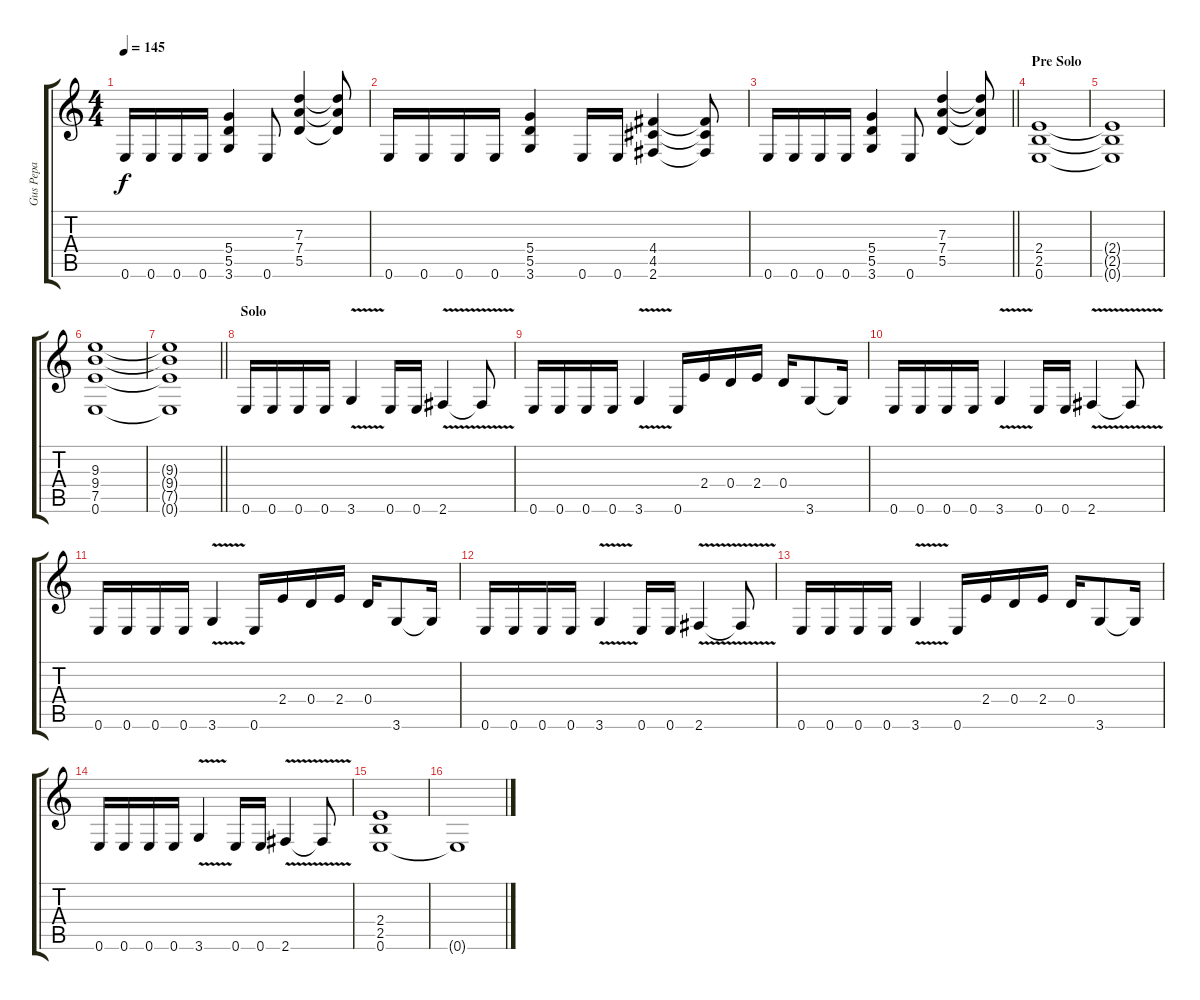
\track ("Gus Pepa" "Gus Pepa") {instrument distortionguitar}
\staff {score tabs}
\tuning (E4 B3 G3 D3 A2 E2) {hide}
\ts (4 4)
\tempo 145
\clef g2
\ks c
0.6.16{dy f} 0.6.16 0.6.16 0.6.16 (5.4 5.5 3.6).4 0.6.8 (7.3 7.4 5.5).4 (7.3{t} 7.4{t} 5.5{t}).8 |
0.6.16 0.6.16 0.6.16 0.6.16 (5.4 5.5 3.6).4 0.6.16 0.6.16 (4.4 4.5 2.6).4 (4.4{t} 4.5{t} 2.6{t}).8 |
\barLineRight lightlight
0.6.16 0.6.16 0.6.16 0.6.16 (5.4 5.5 3.6).4 0.6.8 (7.3 7.4 5.5).4 (7.3{t} 7.4{t} 5.5{t}).8 |
\section ("" "Pre Solo")
(2.4 2.5 0.6).1 |
(2.4{t} 2.5{t} 0.6{t}).1 |
(9.3 9.4 7.5 0.6).1 |
\barLineRight lightlight
(9.3{t} 9.4{t} 7.5{t} 0.6{t}).1 |
\section ("" "Solo")
0.6.16 0.6.16 0.6.16 0.6.16 3.6{v}.4 0.6.16 0.6.16 2.6{v}.4 2.6{t}.8 |
0.6.16 0.6.16 0.6.16 0.6.16 3.6{v}.4 0.6.16 2.4.16 0.4.16 2.4.16 0.4.16 3.6.8 3.6{t}.16 |
0.6.16 0.6.16 0.6.16 0.6.16 3.6{v}.4 0.6.16 0.6.16 2.6{v}.4 2.6{t}.8 |
0.6.16 0.6.16 0.6.16 0.6.16 3.6{v}.4 0.6.16 2.4.16 0.4.16 2.4.16 0.4.16 3.6.8 3.6{t}.16 |
0.6.16 0.6.16 0.6.16 0.6.16 3.6{v}.4 0.6.16 0.6.16 2.6{v}.4 2.6{t}.8 |
0.6.16 0.6.16 0.6.16 0.6.16 3.6{v}.4 0.6.16 2.4.16 0.4.16 2.4.16 0.4.16 3.6.8 3.6{t}.16 |
0.6.16 0.6.16 0.6.16 0.6.16 3.6{v}.4 0.6.16 0.6.16 2.6{v}.4 2.6{t}.8 |
(2.4 2.5 0.6).1 |
0.6{t}.1
